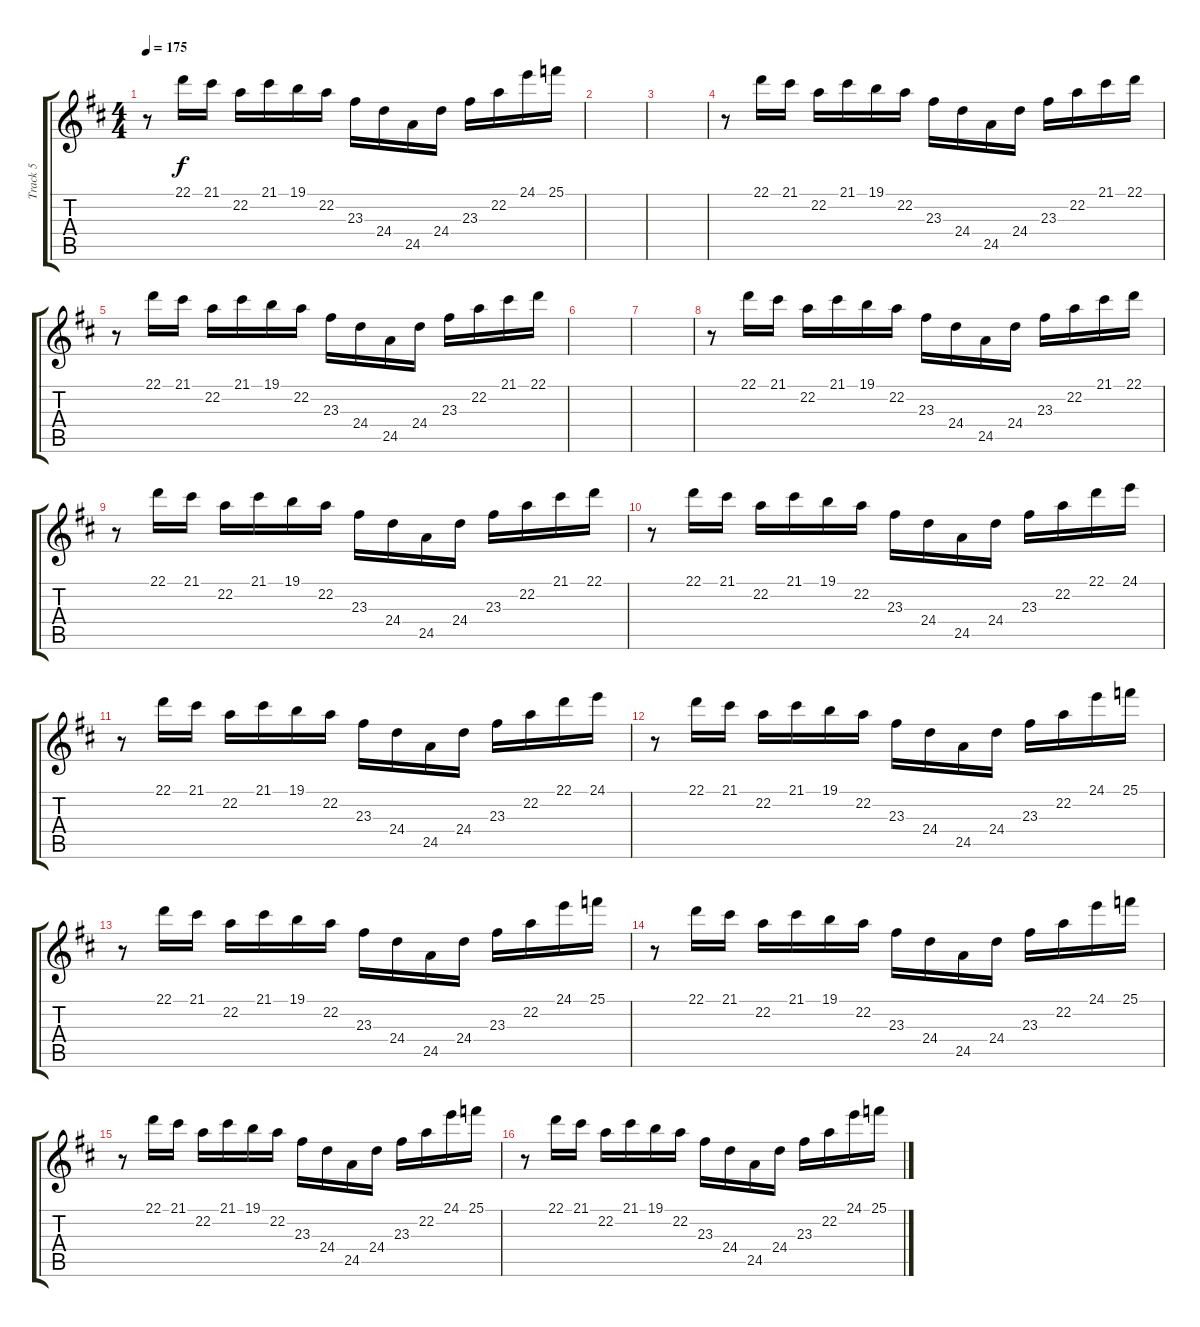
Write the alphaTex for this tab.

\track ("Track 5" "Track 5") {instrument lead3calliope}
\staff {score tabs}
\tuning (E4 B3 G3 D3 A2 E2) {hide}
\ts (4 4)
\tempo 175
\clef g2
\ks d
r.8{dy f} 22.1.16 21.1.16 22.2.16 21.1.16 19.1.16 22.2.16 23.3.16 24.4.16 24.5.16 24.4.16 23.3.16 22.2.16 24.1.16 25.1.16 |
|
|
r.8 22.1.16 21.1.16 22.2.16 21.1.16 19.1.16 22.2.16 23.3.16 24.4.16 24.5.16 24.4.16 23.3.16 22.2.16 21.1.16 22.1.16 |
r.8 22.1.16 21.1.16 22.2.16 21.1.16 19.1.16 22.2.16 23.3.16 24.4.16 24.5.16 24.4.16 23.3.16 22.2.16 21.1.16 22.1.16 |
|
|
r.8 22.1.16 21.1.16 22.2.16 21.1.16 19.1.16 22.2.16 23.3.16 24.4.16 24.5.16 24.4.16 23.3.16 22.2.16 21.1.16 22.1.16 |
r.8 22.1.16 21.1.16 22.2.16 21.1.16 19.1.16 22.2.16 23.3.16 24.4.16 24.5.16 24.4.16 23.3.16 22.2.16 21.1.16 22.1.16 |
r.8 22.1.16 21.1.16 22.2.16 21.1.16 19.1.16 22.2.16 23.3.16 24.4.16 24.5.16 24.4.16 23.3.16 22.2.16 22.1.16 24.1.16 |
r.8 22.1.16 21.1.16 22.2.16 21.1.16 19.1.16 22.2.16 23.3.16 24.4.16 24.5.16 24.4.16 23.3.16 22.2.16 22.1.16 24.1.16 |
r.8 22.1.16 21.1.16 22.2.16 21.1.16 19.1.16 22.2.16 23.3.16 24.4.16 24.5.16 24.4.16 23.3.16 22.2.16 24.1.16 25.1.16 |
r.8 22.1.16 21.1.16 22.2.16 21.1.16 19.1.16 22.2.16 23.3.16 24.4.16 24.5.16 24.4.16 23.3.16 22.2.16 24.1.16 25.1.16 |
r.8 22.1.16 21.1.16 22.2.16 21.1.16 19.1.16 22.2.16 23.3.16 24.4.16 24.5.16 24.4.16 23.3.16 22.2.16 24.1.16 25.1.16 |
r.8 22.1.16 21.1.16 22.2.16 21.1.16 19.1.16 22.2.16 23.3.16 24.4.16 24.5.16 24.4.16 23.3.16 22.2.16 24.1.16 25.1.16 |
r.8 22.1.16 21.1.16 22.2.16 21.1.16 19.1.16 22.2.16 23.3.16 24.4.16 24.5.16 24.4.16 23.3.16 22.2.16 24.1.16 25.1.16
